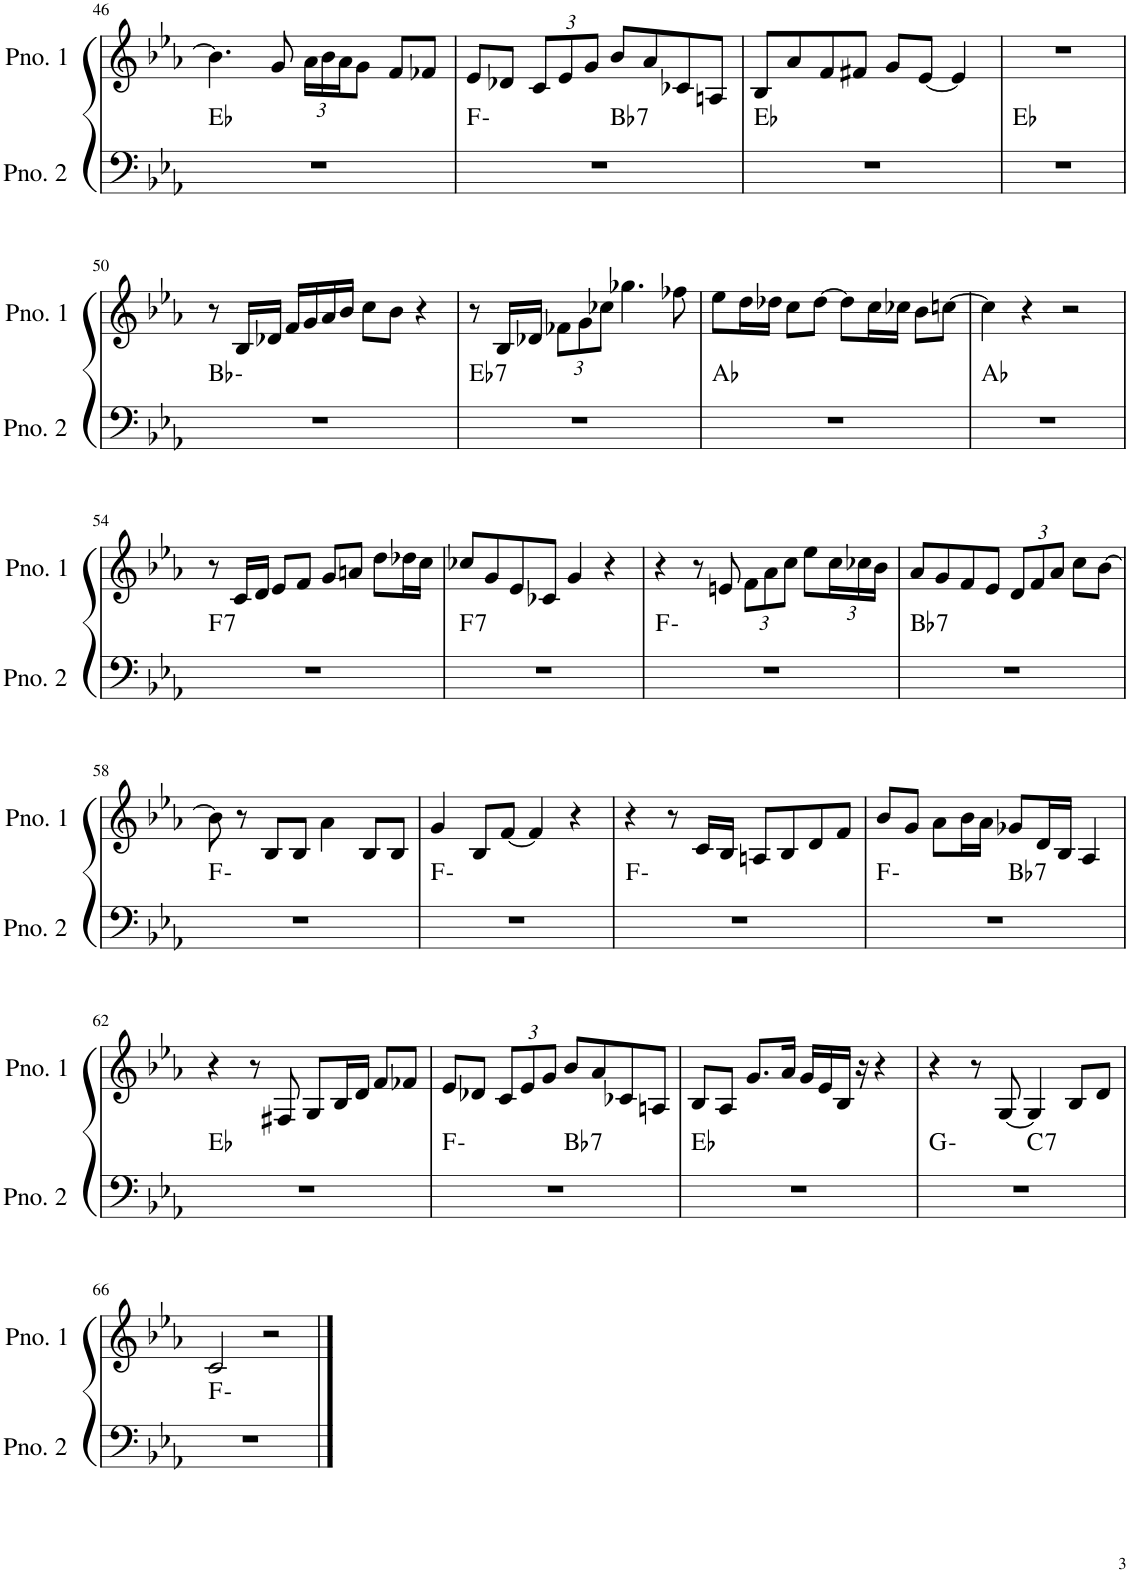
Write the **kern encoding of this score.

**kern	**harte	**kern
*part2	*part2	*part1
*staff2	*	*staff1
*I"ピアノ 2	*	*I"ピアノ 1
!!LO:PB:g=z
*clefF4	*	*clefG2
*k[b-e-a-]	*	*k[b-e-a-]
*M4/4	*	*M4/4
=46	=46	=46
1r	Eb:maj	4.b-\]
.	.	8g/
*	*	*Xbrackettup
.	.	24a-\LL
.	.	24b-\
.	.	24a-\J
.	.	8g\J
.	.	8f/L
.	.	8f-X/J
=47	=47	=47
*^	*	*
1r	2ryy	F:min	8e-/L
.	.	.	8d-X/J
.	.	.	12c/L
.	.	.	12e-/
.	.	.	12g/J
!	!	!LO:H:kt=7	!
.	2ryy	Bb:7	8b-/L
.	.	.	8a-/
.	.	.	8c-X/
.	.	.	8An/J
*v	*v	*	*
=48	=48	=48
1r	Eb:maj	8B-/L
.	.	8a-/
.	.	8f/
.	.	8f#X/J
.	.	8g/L
.	.	[8e-/J
.	.	4e-/]
=49	=49	=49
1r	Eb:maj	1r
!!LO:LB:g=z
=50	=50	=50
1r	Bb:min	8r
.	.	16B-/LL
.	.	16d-X/JJ
.	.	16f/LL
.	.	16g/
.	.	16a-/
.	.	16b-/JJ
.	.	8cc\L
.	.	8b-\J
.	.	4r
=51	=51	=51
!	!LO:H:kt=7	!
1r	Eb:7	8r
.	.	16B-/LL
.	.	16d-X/JJ
.	.	12f-X\L
.	.	12g\
.	.	12cc-X\J
.	.	4.gg-X\
.	.	8ff-X\
=52	=52	=52
1r	Ab:maj	8ee-\L
.	.	16dd\L
.	.	16dd-X\JJ
.	.	8cc\L
.	.	[8dd-\J
.	.	8dd-\L]
.	.	16cc\L
.	.	16cc-X\JJ
.	.	8b-\L
.	.	[8ccn\J
=53	=53	=53
1r	Ab:maj	4cc\]
.	.	4r
.	.	2r
!!LO:LB:g=z
=54	=54	=54
!	!LO:H:kt=7	!
1r	F:7	8r
.	.	16c/LL
.	.	16d/JJ
.	.	8e-/L
.	.	8f/J
.	.	8g/L
.	.	8an/J
.	.	8dd\L
.	.	16dd-X\L
.	.	16cc\JJ
=55	=55	=55
!	!LO:H:kt=7	!
1r	F:7	8cc-X/L
.	.	8g/
.	.	8e-/
.	.	8c-X/J
.	.	4g/
.	.	4r
=56	=56	=56
1r	F:min	4r
.	.	8r
.	.	8en/
.	.	12f\L
.	.	12a-\
.	.	12cc\J
.	.	8ee-\L
.	.	24cc\L
.	.	24cc-X\
.	.	24b-\JJ
=57	=57	=57
!	!LO:H:kt=7	!
1r	Bb:7	8a-/L
.	.	8g/
.	.	8f/
.	.	8e-/J
.	.	12d/L
.	.	12f/
.	.	12a-/J
.	.	8cc\L
.	.	[8b-\J
!!LO:LB:g=z
=58	=58	=58
1r	F:min	8b-\]
.	.	8r
.	.	8B-/L
.	.	8B-/J
.	.	4a-\
.	.	8B-/L
.	.	8B-/J
=59	=59	=59
1r	F:min	4g/
.	.	8B-/L
.	.	[8f/J
.	.	4f/]
.	.	4r
=60	=60	=60
1r	F:min	4r
.	.	8r
.	.	16c/LL
.	.	16B-/JJ
.	.	8An/L
.	.	8B-/
.	.	8d/
.	.	8f/J
=61	=61	=61
*^	*	*
1r	2ryy	F:min	8b-/L
.	.	.	8g/J
.	.	.	8a-\L
.	.	.	16b-\L
.	.	.	16a-\JJ
!	!	!LO:H:kt=7	!
.	2ryy	Bb:7	8g-X/L
.	.	.	16d/L
.	.	.	16B-/JJ
.	.	.	4A-/
*v	*v	*	*
!!LO:LB:g=z
=62	=62	=62
1r	Eb:maj	4r
.	.	8r
.	.	8F#X/
.	.	8G/L
.	.	16B-/L
.	.	16d/JJ
.	.	8f/L
.	.	8f-X/J
=63	=63	=63
*^	*	*
1r	2ryy	F:min	8e-/L
.	.	.	8d-X/J
.	.	.	12c/L
.	.	.	12e-/
.	.	.	12g/J
!	!	!LO:H:kt=7	!
.	2ryy	Bb:7	8b-/L
.	.	.	8a-/
.	.	.	8c-X/
.	.	.	8An/J
*v	*v	*	*
=64	=64	=64
1r	Eb:maj	8B-/L
.	.	8A-/J
.	.	8.g/L
.	.	16a-/Jk
.	.	16g/LL
.	.	16e-/
.	.	16B-/JJ
.	.	16r
.	.	4r
=65	=65	=65
*^	*	*
1r	2ryy	G:min	4r
.	.	.	8r
.	.	.	[8G/
!	!	!LO:H:kt=7	!
.	2ryy	C:7	4G/]
.	.	.	8B-/L
.	.	.	8d/J
*v	*v	*	*
!!LO:LB:g=z
=66	=66	=66
1r	F:min	2c/
.	.	2r
==	==	==
*-	*-	*-
